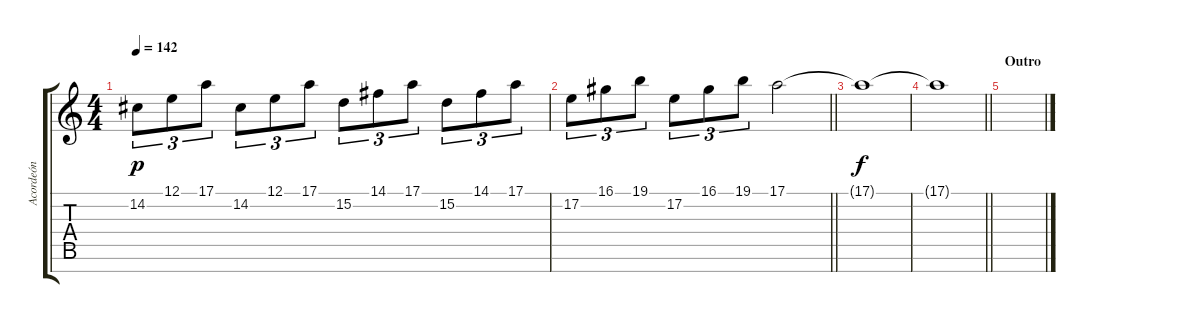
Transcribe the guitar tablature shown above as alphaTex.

\track ("Acordeón" "Acordeón") {instrument accordion}
\staff {score tabs}
\tuning (E4 B3 G3 D3 A2 E2 B1) {hide}
\ts (4 4)
\tempo 142
\clef g2
\ks c
14.2.8{tu (3 2) dy p} 12.1.8{tu (3 2)} 17.1.8{tu (3 2)} 14.2.8{tu (3 2)} 12.1.8{tu (3 2)} 17.1.8{tu (3 2)} 15.2.8{tu (3 2)} 14.1.8{tu (3 2)} 17.1.8{tu (3 2)} 15.2.8{tu (3 2)} 14.1.8{tu (3 2)} 17.1.8{tu (3 2)} |
\barLineRight lightlight
17.2.8{tu (3 2)} 16.1.8{tu (3 2)} 19.1.8{tu (3 2)} 17.2.8{tu (3 2)} 16.1.8{tu (3 2)} 19.1.8{tu (3 2)} 17.1.2 |
17.1{t}.1{dy f volume 6} |
\barLineRight lightlight
17.1{t}.1 |
\section ("" "Outro")
